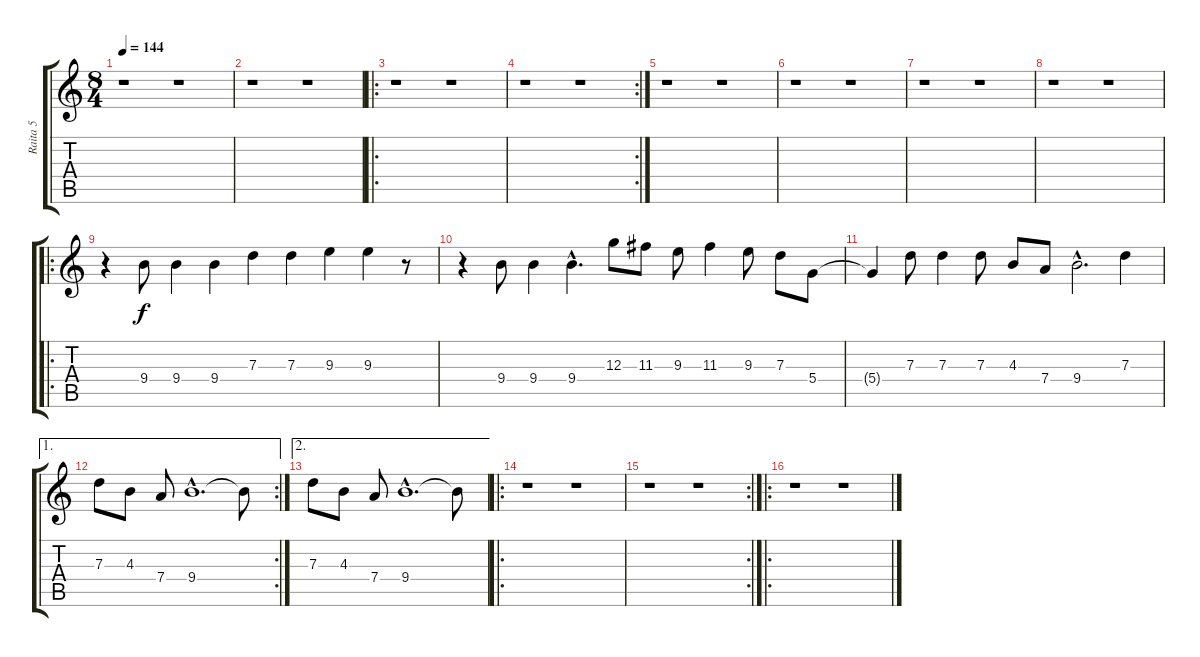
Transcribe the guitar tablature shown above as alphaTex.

\track ("Raita 5" "Raita 5") {instrument acousticguitarnylon}
\staff {score tabs}
\tuning (E4 B3 G3 D3 A2 E2) {hide}
\ts (8 4)
\tempo 144
\clef g2
\ks c
r.1{dy f instrument acousticguitarnylon} r.1 |
r.1 r.1 |
\ro
r.1 r.1 |
\rc 2
r.1 r.1 |
r.1 r.1 |
r.1 r.1 |
r.1 r.1 |
r.1 r.1 |
\ro
r.4 9.4.8 9.4.4 9.4.4 7.3.4 7.3.4 9.3.4 9.3.4 r.8 |
r.4 9.4.8 9.4.4 9.4{hac}.4{d} 12.3.8 11.3.8 9.3.8 11.3.4 9.3.8 7.3.8 5.4.8 |
5.4{t}.4 7.3.8 7.3.4 7.3.8 4.3.8 7.4.8 9.4{hac}.2{d} 7.3.4 |
\ae 1
\rc 2
7.3.8 4.3.8 7.4.8 9.4{hac}.1{d} 9.4{t}.8 |
\ae 2
7.3.8 4.3.8 7.4.8 9.4{hac}.1{d} 9.4{t}.8 |
\ro
r.1 r.1 |
\rc 2
r.1 r.1 |
\ro
r.1 r.1
